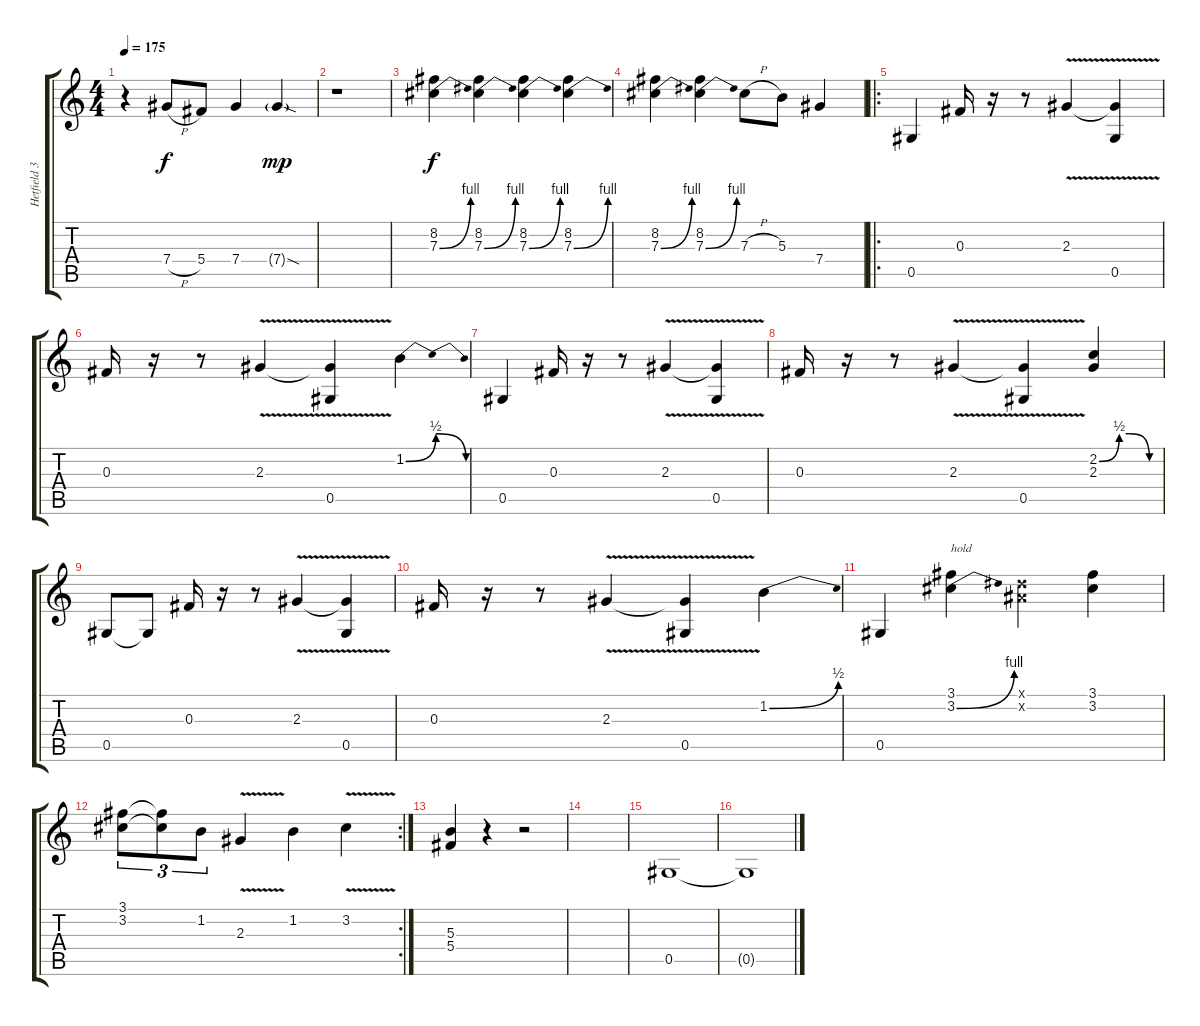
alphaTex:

\track ("Hetfield 3" "Hetfield 3") {instrument distortionguitar}
\staff {score tabs}
\tuning (Eb4 Bb3 Gb3 Db3 Ab2 Eb2) {hide}
\ts (4 4)
\tempo 175
\clef g2
\ks c
r.4{dy mp} 7.4{h}.8{dy f} 5.4.8 7.4.4 7.4{sod g}.4{dy mp} |
r.1 |
(8.2 7.3{be (bend 0 0 60 4)}).4{dy f} (8.2 7.3{be (bend 0 0 60 4)}).4 (8.2 7.3{be (bend 0 0 60 4)}).4 (8.2 7.3{be (bend 0 0 60 4)}).4 |
(8.2 7.3{be (bend 0 0 60 4)}).4 (8.2 7.3{be (bend 0 0 60 4)}).4 7.3{h}.8 5.3.8 7.4.4 |
\ro
0.5.4 0.3.16 r.16 r.8 2.3{v}.4 (2.3{t} 0.5).4 |
0.3.16 r.16 r.8 2.3{v}.4 (2.3{t} 0.5).4 1.2{be (bendrelease 0 0 30 2 45 2 60 0)}.4 |
0.5.4 0.3.16 r.16 r.8 2.3{v}.4 (2.3{t} 0.5).4 |
0.3.16 r.16 r.8 2.3{v}.4 (2.3{t} 0.5).4 (2.2{be (custom 0 0 20 2 30 2 50 0 60 0)} 2.3).4 |
0.5.8 0.5{t}.8 0.3.16 r.16 r.8 2.3{v}.4 (2.3{t} 0.5).4 |
0.3.16 r.16 r.8 2.3{v}.4 (2.3{t} 0.5).4 1.2{be (bend 0 0 60 2)}.4 |
0.5.4 (3.1 3.2{be (bend 0 0 60 4)}).4{txt "hold"} (0.1{x} 0.2{x}).4 (3.1 3.2).4 |
\rc 2
(3.1 3.2).8{tu (3 2)} (3.1{t} 3.2{t}).8{tu (3 2)} 1.2.8{tu (3 2)} 2.3{v}.4 1.2.4 3.2{v}.4 |
(5.3 5.4).4 r.4 r.2 |
|
0.5.1 |
0.5{t}.1
